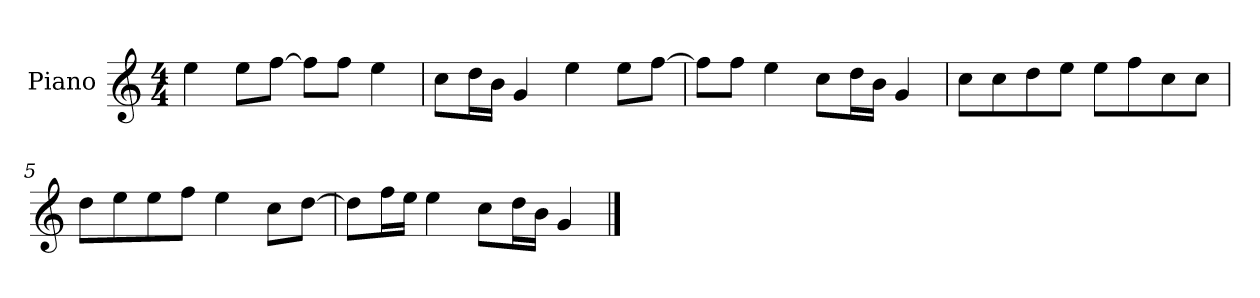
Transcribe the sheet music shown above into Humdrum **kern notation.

**kern
*part1
*staff1
*I"Piano
*I'P-no
*clefG2
*k[]
*M4/4
*MM90
=1
4ee\
8ee\L
[8ff\J
8ff\L]
8ff\J
4ee\
=2
8cc\L
16dd\L
16b\JJ
4g/
4ee\
8ee\L
[8ff\J
=3
8ff\L]
8ff\J
4ee\
8cc\L
16dd\L
16b\JJ
4g/
=4
8cc\L
8cc\
8dd\
8ee\J
8ee\L
8ff\
8cc\
8cc\J
=5
8dd\L
8ee\
8ee\
8ff\J
4ee\
8cc\L
[8dd\J
!!LO:LB:g=z
=6
8dd\L]
16ff\L
16ee\JJ
4ee\
8cc\L
16dd\L
16b\JJ
4g/
==
*-
